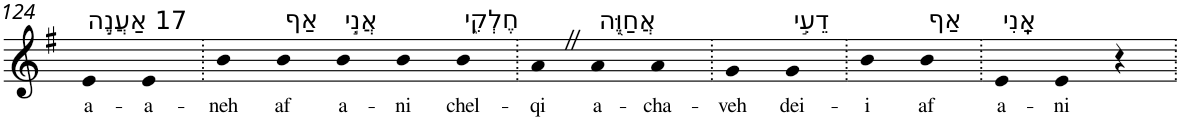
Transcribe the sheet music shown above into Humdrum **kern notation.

**kern	**text
*part1	*part1
*staff1	*staff1
*I"Piano	*
*I'Pno	*
!!LO:PB:g=z
*clefG2	*
*k[f#]	*
*G:	*
=124	=124
!LO:TX:a:t=17 אַעֲנֶ֣ה	!
!	!LO:LY:b
4e	a-
!	!LO:LY:b
4e	-a-
=125.	=125.
!	!LO:LY:b
4b	-neh
!LO:TX:a:t=אַף	!
!	!LO:LY:b
4b	af
!LO:TX:a:t=אֲנִ֣י	!
!	!LO:LY:b
4b	a-
!	!LO:LY:b
4b	-ni
!LO:TX:a:t=חֶלְקִ֑י	!
!	!LO:LY:b
4b	chel-
=126.	=126.
!	!LO:LY:b
4aZ	-qi
!LO:TX:a:t=אֲחַוֶּ֖ה	!
!	!LO:LY:b
4a	a-
!	!LO:LY:b
4a	-cha-
=127.	=127.
!	!LO:LY:b
4g	-veh
!LO:TX:a:t=דֵעִ֣י	!
!	!LO:LY:b
4g	dei-
=128.	=128.
!	!LO:LY:b
4b	-i
!LO:TX:a:t=אַף	!
!	!LO:LY:b
4b	af
=129.	=129.
!LO:TX:a:t=אָֽנִי	!
!	!LO:LY:b
4e	a-
!	!LO:LY:b
4e	-ni
4r	.
=.	=.
*-	*-
